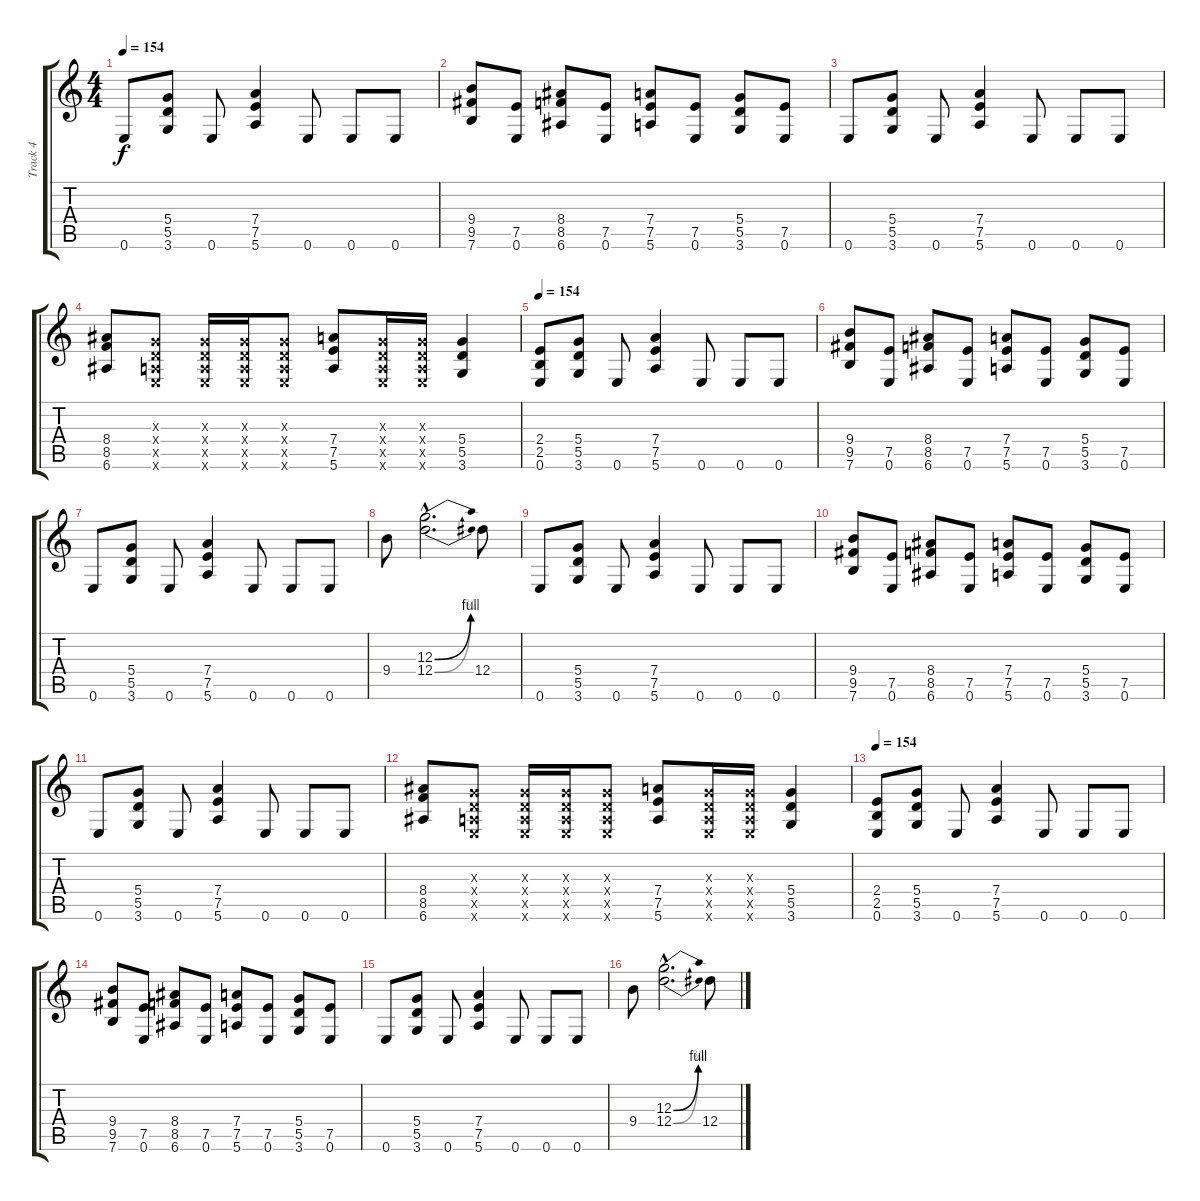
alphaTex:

\track ("Track 4" "Track 4") {instrument distortionguitar}
\staff {score tabs}
\tuning (E4 B3 G3 D3 A2 E2) {hide}
\ts (4 4)
\tempo 154
\clef g2
\ks c
0.6.8{dy f} (5.4 5.5 3.6).8 0.6.8 (7.4 7.5 5.6).4 0.6.8 0.6.8 0.6.8 |
(9.4 9.5 7.6).8 (7.5 0.6).8 (8.4 8.5 6.6).8 (7.5 0.6).8 (7.4 7.5 5.6).8 (7.5 0.6).8 (5.4 5.5 3.6).8 (7.5 0.6).8 |
0.6.8 (5.4 5.5 3.6).8 0.6.8 (7.4 7.5 5.6).4 0.6.8 0.6.8 0.6.8 |
(8.4 8.5 6.6).8 (0.3{x} 0.4{x} 0.5{x} 0.6{x}).8 (0.3{x} 0.4{x} 0.5{x} 0.6{x}).16 (0.3{x} 0.4{x} 0.5{x} 0.6{x}).16 (0.3{x} 0.4{x} 0.5{x} 0.6{x}).8 (7.4 7.5 5.6).8 (0.3{x} 0.4{x} 0.5{x} 0.6{x}).16 (0.3{x} 0.4{x} 0.5{x} 0.6{x}).16 (5.4 5.5 3.6).4 |
\tempo 154
(2.4 2.5 0.6).8 (5.4 5.5 3.6).8 0.6.8 (7.4 7.5 5.6).4 0.6.8 0.6.8 0.6.8 |
(9.4 9.5 7.6).8 (7.5 0.6).8 (8.4 8.5 6.6).8 (7.5 0.6).8 (7.4 7.5 5.6).8 (7.5 0.6).8 (5.4 5.5 3.6).8 (7.5 0.6).8 |
0.6.8 (5.4 5.5 3.6).8 0.6.8 (7.4 7.5 5.6).4 0.6.8 0.6.8 0.6.8 |
9.4.8 (12.3{be (bend 0 0 60 4) hac} 12.4{be (bend 0 0 60 3) hac}).2{d} 12.4.8 |
0.6.8 (5.4 5.5 3.6).8 0.6.8 (7.4 7.5 5.6).4 0.6.8 0.6.8 0.6.8 |
(9.4 9.5 7.6).8 (7.5 0.6).8 (8.4 8.5 6.6).8 (7.5 0.6).8 (7.4 7.5 5.6).8 (7.5 0.6).8 (5.4 5.5 3.6).8 (7.5 0.6).8 |
0.6.8 (5.4 5.5 3.6).8 0.6.8 (7.4 7.5 5.6).4 0.6.8 0.6.8 0.6.8 |
(8.4 8.5 6.6).8 (0.3{x} 0.4{x} 0.5{x} 0.6{x}).8 (0.3{x} 0.4{x} 0.5{x} 0.6{x}).16 (0.3{x} 0.4{x} 0.5{x} 0.6{x}).16 (0.3{x} 0.4{x} 0.5{x} 0.6{x}).8 (7.4 7.5 5.6).8 (0.3{x} 0.4{x} 0.5{x} 0.6{x}).16 (0.3{x} 0.4{x} 0.5{x} 0.6{x}).16 (5.4 5.5 3.6).4 |
\tempo 154
(2.4 2.5 0.6).8 (5.4 5.5 3.6).8 0.6.8 (7.4 7.5 5.6).4 0.6.8 0.6.8 0.6.8 |
(9.4 9.5 7.6).8 (7.5 0.6).8 (8.4 8.5 6.6).8 (7.5 0.6).8 (7.4 7.5 5.6).8 (7.5 0.6).8 (5.4 5.5 3.6).8 (7.5 0.6).8 |
0.6.8 (5.4 5.5 3.6).8 0.6.8 (7.4 7.5 5.6).4 0.6.8 0.6.8 0.6.8 |
9.4.8 (12.3{be (bend 0 0 60 4) hac} 12.4{be (bend 0 0 60 3) hac}).2{d} 12.4.8
